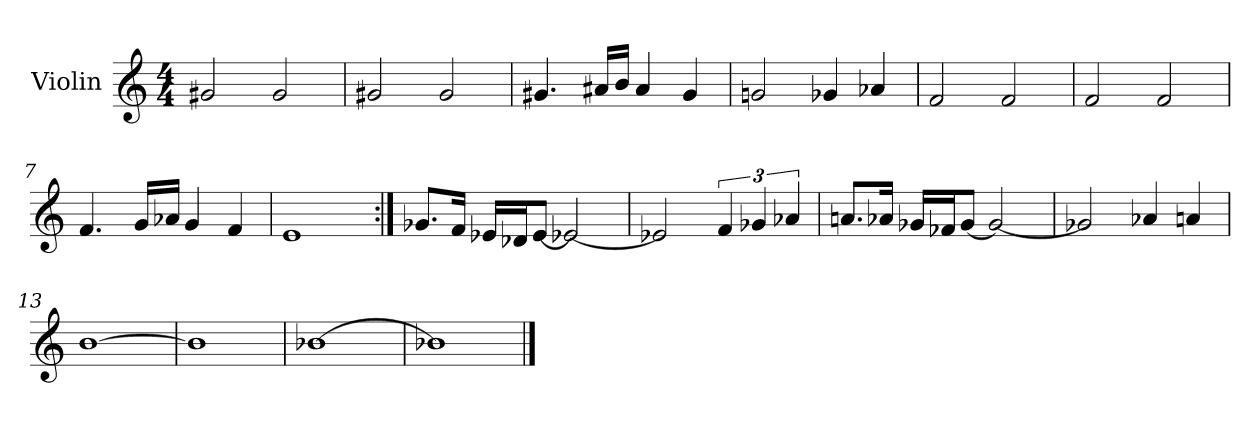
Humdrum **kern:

**kern
*part1
*staff1
*I"Violin
*I'Vln
*clefG2
*k[]
*C:
*M4/4
=1
2g#X/
2g#/
=2
2g#X/
2g#/
=3
4.g#X/
16a#X/L
16b/J
4a#/
4g#/
=4
2gn/
4g-X/
4a-X/
!!LO:LB:g=z
=5
2f/
2f/
=6
2f/
2f/
=7
4.f/
16g/L
16a-X/J
4g/
4f/
=8
1e
!!LO:LB:g=z
=9:|!
8.g-X/L
16f/J
16e-X/L
16d-X/
[8e-/J
2e-X/_
=10
2e-X/]
6f/
6g-X/
6a-X/
=11
8.an/L
16a-X/J
16g-X/L
16f-X/
[8g-/J
2g-/_
=12
2g-X/]
4a-X/
4an/
!!LO:LB:g=z
=13
[1b
=14
1b]
=15
[1b-X
=16
1b-X]
==
*-
